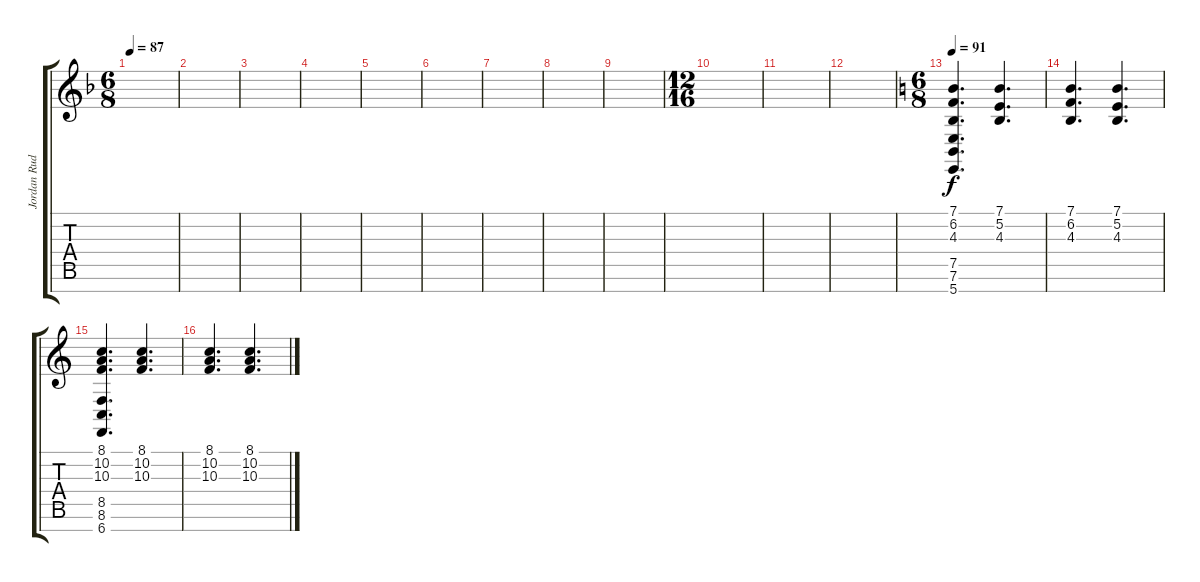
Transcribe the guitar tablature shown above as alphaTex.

\track ("Jordan Rudess - Keyboard" "Jordan Rud") {instrument acousticgrandpiano}
\staff {score tabs}
\tuning (E4 B3 G3 D3 A2 E2 B1) {hide}
\ts (6 8)
\tempo 87
\clef g2
\ks dminor
|
|
|
|
|
|
|
|
|
\ts (12 16)
|
|
|
\ts (6 8)
\tempo 91
\ks aminor
(7.1 6.2 4.3 7.5 7.6 5.7).4{d} (7.1 5.2 4.3).4{d} |
(7.1 6.2 4.3).4{d} (7.1 5.2 4.3).4{d} |
(8.1 10.2 10.3 8.5 8.6 6.7).4{d} (8.1 10.2 10.3).4{d} |
(8.1 10.2 10.3).4{d} (8.1 10.2 10.3).4{d}
